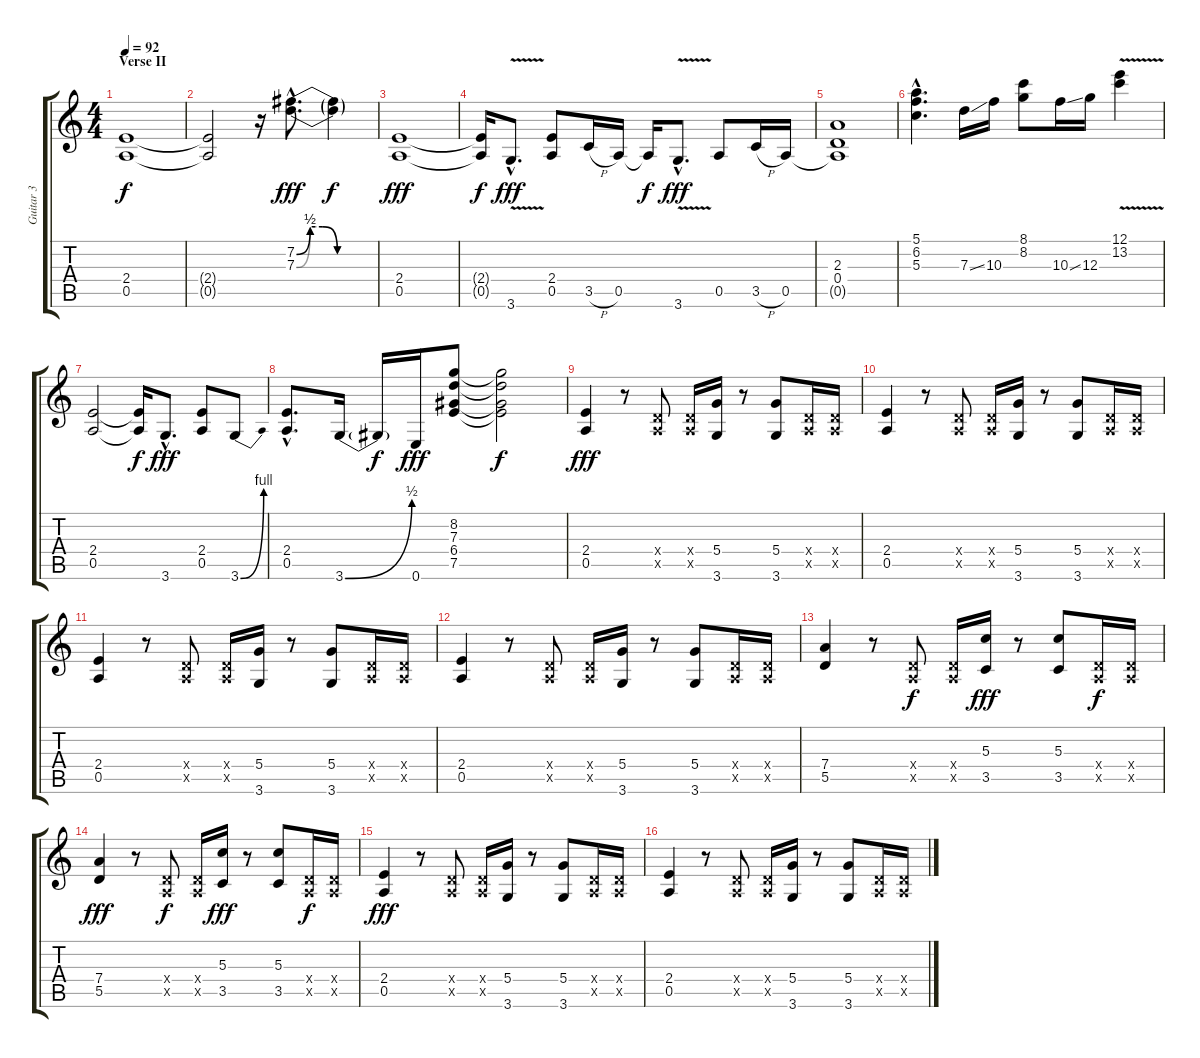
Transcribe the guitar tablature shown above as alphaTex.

\track ("Guitar 3" "Guitar 3") {instrument distortionguitar}
\staff {score tabs}
\tuning (E4 B3 G3 D3 A2 E2) {hide}
\ts (4 4)
\section ("" "Verse II")
\tempo 92
\clef g2
\ks c
(2.4{t} 0.5{t}).1{dy f} |
(2.4{t} 0.5{t}).2 r.16 (7.2{be (custom 0 0 10 2 19 2 30 0 60 0) hac} 7.3{be (custom 0 0 10 2 20 2 30 0 60 0) hac}).8{d dy fff} (7.2{t} 7.3{t}).4{dy f} |
(2.4 0.5).1{dy fff} |
(2.4{t} 0.5{t}).16{dy f} 3.6{v hac}.8{d dy fff} (2.4 0.5).8 3.5{h}.16 0.5.16 0.5{t}.16{dy f} 3.6{v hac}.8{d dy fff} 0.5.8 3.5{h}.16 0.5.16 |
(2.3 0.4 0.5{t}).1 |
(5.1{hac} 6.2{hac} 5.3{hac}).4{d} 7.3{ss}.16 10.3.16 (8.1 8.2).8 10.3{ss}.16 12.3.16 (12.1{v} 13.2{v}).4 |
(2.4 0.5).2 (2.4{t} 0.5{t}).16{dy f} 3.6{hac}.8{d dy fff} (2.4 0.5).8 3.6{be (bend 0 0 60 4)}.8 |
(2.4{hac} 0.5{hac}).8{d} 3.6{be (bend 0 0 60 2)}.16 3.6{t}.16{dy f} 0.6.16{dy fff} (8.2 7.3 6.4 7.5).8 (8.2{t} 7.3{t} 6.4{t} 7.5{t}).2{dy f} |
(2.4 0.5).4{dy fff} r.8 (0.4{x} 0.5{x}).8 (0.4{x} 0.5{x}).16 (5.4 3.6).16 r.8 (5.4 3.6).8 (0.4{x} 0.5{x}).16 (0.4{x} 0.5{x}).16 |
(2.4 0.5).4 r.8 (0.4{x} 0.5{x}).8 (0.4{x} 0.5{x}).16 (5.4 3.6).16 r.8 (5.4 3.6).8 (0.4{x} 0.5{x}).16 (0.4{x} 0.5{x}).16 |
(2.4 0.5).4 r.8 (0.4{x} 0.5{x}).8 (0.4{x} 0.5{x}).16 (5.4 3.6).16 r.8 (5.4 3.6).8 (0.4{x} 0.5{x}).16 (0.4{x} 0.5{x}).16 |
(2.4 0.5).4 r.8 (0.4{x} 0.5{x}).8 (0.4{x} 0.5{x}).16 (5.4 3.6).16 r.8 (5.4 3.6).8 (0.4{x} 0.5{x}).16 (0.4{x} 0.5{x}).16 |
(7.4 5.5).4 r.8 (0.4{x} 0.5{x}).8{dy f} (0.4{x} 0.5{x}).16 (5.3 3.5).16{dy fff} r.8 (5.3 3.5).8 (0.4{x} 0.5{x}).16{dy f} (0.4{x} 0.5{x}).16 |
(7.4 5.5).4{dy fff} r.8 (0.4{x} 0.5{x}).8{dy f} (0.4{x} 0.5{x}).16 (5.3 3.5).16{dy fff} r.8 (5.3 3.5).8 (0.4{x} 0.5{x}).16{dy f} (0.4{x} 0.5{x}).16 |
(2.4 0.5).4{dy fff} r.8 (0.4{x} 0.5{x}).8 (0.4{x} 0.5{x}).16 (5.4 3.6).16 r.8 (5.4 3.6).8 (0.4{x} 0.5{x}).16 (0.4{x} 0.5{x}).16 |
(2.4 0.5).4 r.8 (0.4{x} 0.5{x}).8 (0.4{x} 0.5{x}).16 (5.4 3.6).16 r.8 (5.4 3.6).8 (0.4{x} 0.5{x}).16 (0.4{x} 0.5{x}).16
